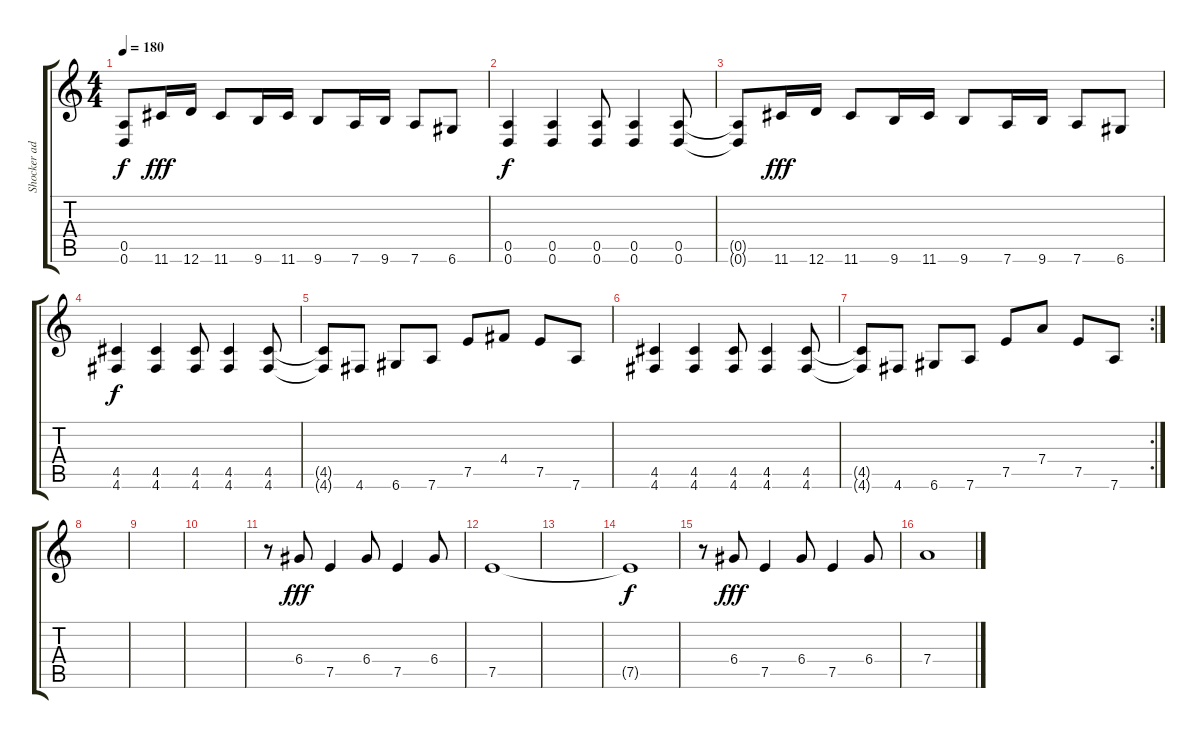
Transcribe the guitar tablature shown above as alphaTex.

\track ("Shocker adin xyi" "Shocker ad") {instrument distortionguitar}
\staff {score tabs}
\tuning (E4 B3 G3 D3 A2 D2) {hide}
\ts (4 4)
\tempo 180
\clef g2
\ks c
(0.5{t} 0.6{t}).8{dy f} 11.6.16{dy fff} 12.6.16 11.6.8 9.6.16 11.6.16 9.6.8 7.6.16 9.6.16 7.6.8 6.6.8 |
(0.5 0.6).4{dy f} (0.5 0.6).4 (0.5 0.6).8 (0.5 0.6).4 (0.5 0.6).8 |
(0.5{t} 0.6{t}).8 11.6.16{dy fff} 12.6.16 11.6.8 9.6.16 11.6.16 9.6.8 7.6.16 9.6.16 7.6.8 6.6.8 |
(4.5 4.6).4{dy f} (4.5 4.6).4 (4.5 4.6).8 (4.5 4.6).4 (4.5 4.6).8 |
(4.5{t} 4.6{t}).8 4.6.8 6.6.8 7.6.8 7.5.8 4.4.8 7.5.8 7.6.8 |
(4.5 4.6).4 (4.5 4.6).4 (4.5 4.6).8 (4.5 4.6).4 (4.5 4.6).8 |
\rc 2
(4.5{t} 4.6{t}).8 4.6.8 6.6.8 7.6.8 7.5.8 7.4.8 7.5.8 7.6.8 |
|
|
|
r.8 6.4.8{dy fff} 7.5.4 6.4.8 7.5.4 6.4.8 |
7.5.1 |
|
7.5{t}.1{dy f} |
r.8 6.4.8{dy fff} 7.5.4 6.4.8 7.5.4 6.4.8 |
7.4.1
